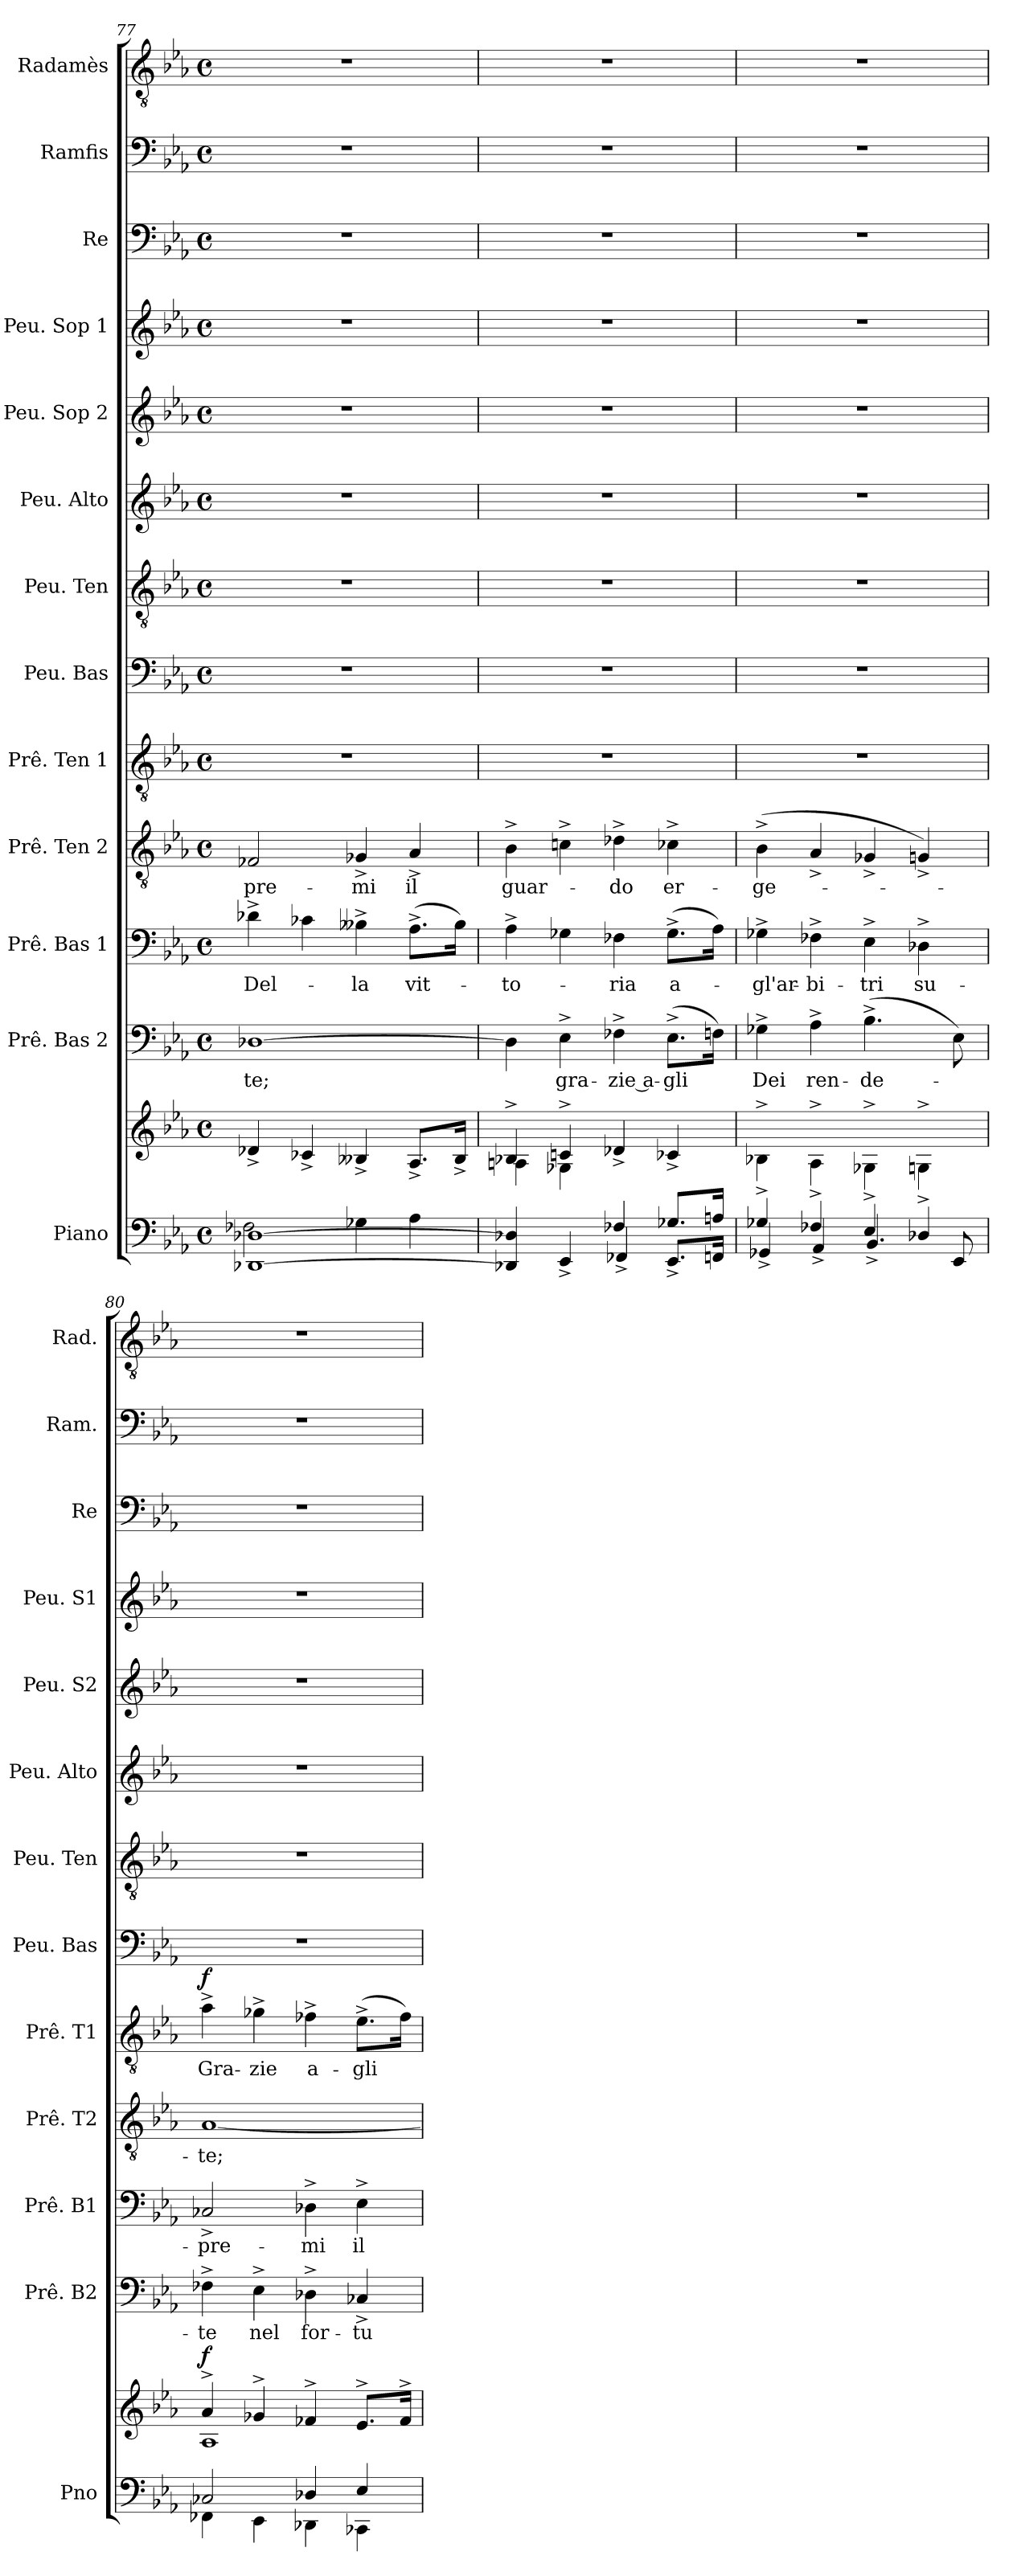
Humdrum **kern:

**kern	**kern	**dynam	**kern	**text	**kern	**text	**kern	**text	**kern	**text	**dynam	**kern	**kern	**kern	**kern	**kern	**kern	**kern	**kern
*part13	*part13	*part13	*part12	*part12	*part11	*part11	*part10	*part10	*part9	*part9	*part9	*part8	*part7	*part6	*part5	*part4	*part3	*part2	*part1
*staff14	*staff13	*staff13/14	*staff12	*staff12	*staff11	*staff11	*staff10	*staff10	*staff9	*staff9	*staff9	*staff8	*staff7	*staff6	*staff5	*staff4	*staff3	*staff2	*staff1
*I"Piano	*	*	*I"Prê. Bas 2	*	*I"Prê. Bas 1	*	*I"Prê. Ten 2	*	*I"Prê. Ten 1	*	*	*I"Peu. Bas	*I"Peu. Ten	*I"Peu. Alto	*I"Peu. Sop 2	*I"Peu. Sop 1	*I"Re	*I"Ramfis	*I"Radamès
*I'Pno	*	*	*I'Prê. B2	*	*I'Prê. B1	*	*I'Prê. T2	*	*I'Prê. T1	*	*	*I'Peu. Bas	*I'Peu. Ten	*I'Peu. Alto	*I'Peu. S2	*I'Peu. S1	*I'Re	*I'Ram.	*I'Rad.
*clefF4	*clefG2	*	*clefF4	*	*clefF4	*	*clefGv2	*	*clefGv2	*	*	*clefF4	*clefGv2	*clefG2	*clefG2	*clefG2	*clefF4	*clefF4	*clefGv2
*k[b-e-a-]	*k[b-e-a-]	*	*k[b-e-a-]	*	*k[b-e-a-]	*	*k[b-e-a-]	*	*k[b-e-a-]	*	*	*k[b-e-a-]	*k[b-e-a-]	*k[b-e-a-]	*k[b-e-a-]	*k[b-e-a-]	*k[b-e-a-]	*k[b-e-a-]	*k[b-e-a-]
*M4/4	*M4/4	*	*M4/4	*	*M4/4	*	*M4/4	*	*M4/4	*	*	*M4/4	*M4/4	*M4/4	*M4/4	*M4/4	*M4/4	*M4/4	*M4/4
*met(c)	*met(c)	*	*met(c)	*	*met(c)	*	*met(c)	*	*met(c)	*	*	*met(c)	*met(c)	*met(c)	*met(c)	*met(c)	*met(c)	*met(c)	*met(c)
=77	=77	=77	=77	=77	=77	=77	=77	=77	=77	=77	=77	=77	=77	=77	=77	=77	=77	=77	=77
*^	*	*	*	*	*	*	*	*	*	*	*	*	*	*	*	*	*	*	*
!	!	!	!	!	!LO:LY:b:color=#0055FF	!	!LO:LY:b:color=#0055FF	!	!LO:LY:b:color=#0055FF	!	!	!	!	!	!	!	!	!	!	!
[1DD-X [1D-X	2F-X\	4d-X^/	.	[1D-X	-te;	4d-X^\	Del-	2F-X/	-pre-	1r	.	.	1r	1r	1r	1r	1r	1r	1r	1r
.	.	4c-X^/	.	.	.	4c-X\	.	.	.	.	.	.	.	.	.	.	.	.	.	.
!	!	!	!	!	!	!	!LO:LY:b:color=#0055FF	!	!LO:LY:b:color=#0055FF	!	!	!	!	!	!	!	!	!	!	!
.	4G-X\	4B--X^/	.	.	.	4B--X^\	-la	4G-X^/	-mi	.	.	.	.	.	.	.	.	.	.	.
!	!	!	!	!	!	!	!LO:LY:b:color=#0055FF	!	!LO:LY:b:color=#0055FF	!	!	!	!	!	!	!	!	!	!	!
.	4A-\	8.A-^/L	.	.	.	(>8.A-^\L	vit-	4A-^/	il	.	.	.	.	.	.	.	.	.	.	.
.	.	16B--^/Jk	.	.	.	16B--\Jk)	.	.	.	.	.	.	.	.	.	.	.	.	.	.
=78	=78	=78	=78	=78	=78	=78	=78	=78	=78	=78	=78	=78	=78	=78	=78	=78	=78	=78	=78	=78
*	*	*^	*	*	*	*	*	*	*	*	*	*	*	*	*	*	*	*	*	*
!	!	!	!	!	!	!	!	!LO:LY:b:color=#0055FF	!	!LO:LY:b:color=#0055FF	!	!	!	!	!	!	!	!	!	!	!
2ryy	4DD-X/] 4D-X/]	4B-X^/	4An\	.	4D-\]	.	4A-^\	-to-	4B-^\	guar-	1r	.	.	1r	1r	1r	1r	1r	1r	1r	1r
!	!	!	!	!	!	!LO:LY:b:color=#0055FF	!	!	!	!	!	!	!	!	!	!	!	!	!	!	!
.	4EE-^/	4cn^/	4G-X\	.	4E-^\	gra-	4G-X\	.	4cn^\	.	.	.	.	.	.	.	.	.	.	.	.
!	!	!	!	!	!	!LO:LY:b:color=#0055FF	!	!LO:LY:b:color=#0055FF	!	!LO:LY:b:color=#0055FF	!	!	!	!	!	!	!	!	!	!	!
4F-X/	4FF-X^/	4d-X^/	2ryy	.	4F-X^\	zie a-	4F-X\	-ria	4d-X^\	-do	.	.	.	.	.	.	.	.	.	.	.
!	!	!	!	!	!	!LO:LY:b:color=#0055FF	!	!LO:LY:b:color=#0055FF	!	!LO:LY:b:color=#0055FF	!	!	!	!	!	!	!	!	!	!	!
8.G-X/L	8.EE-^/L	4c-X^/	.	.	(>8.E-^\L	-gli	(>8.G-^\L	a-	4c-X^\	er-	.	.	.	.	.	.	.	.	.	.	.
16A/Jk	16FFn/Jk	.	.	.	16Fn\Jk)	.	16A-\Jk)	.	.	.	.	.	.	.	.	.	.	.	.	.	.
*	*	*v	*v	*	*	*	*	*	*	*	*	*	*	*	*	*	*	*	*	*	*
!!LO:PB:g=z
=79	=79	=79	=79	=79	=79	=79	=79	=79	=79	=79	=79	=79	=79	=79	=79	=79	=79	=79	=79	=79
!	!	!	!	!	!LO:LY:b:color=#0055FF	!	!LO:LY:b:color=#0055FF	!	!LO:LY:b:color=#0055FF	!	!	!	!	!	!	!	!	!	!	!
4G-X^/	4GG-X^/	4B-X^\	.	4G-X^\	Dei	4G-X^\	-gl'ar-	(>4B-^\	-ge-	1r	.	.	1r	1r	1r	1r	1r	1r	1r	1r
!	!	!	!	!	!LO:LY:b:color=#0055FF	!	!LO:LY:b:color=#0055FF	!	!	!	!	!	!	!	!	!	!	!	!	!
4F-X^/	4AA-^/	4A-^\	.	4A-^\	ren-	4F-X^\	-bi-	4A-^/	.	.	.	.	.	.	.	.	.	.	.	.
!	!	!	!	!	!LO:LY:b:color=#0055FF	!	!LO:LY:b:color=#0055FF	!	!	!	!	!	!	!	!	!	!	!	!	!
4E-^/	4.BB-^/	4G-X^\	.	(>4.B-^\	-de-	4E-^\	-tri	4G-X^/	.	.	.	.	.	.	.	.	.	.	.	.
!	!	!	!	!	!	!	!LO:LY:b:color=#0055FF	!	!	!	!	!	!	!	!	!	!	!	!	!
4D-X^/	.	4Gn^\	.	.	.	4D-X^\	su-	4Gn^/)	.	.	.	.	.	.	.	.	.	.	.	.
.	8EE-/	.	.	8E-\)	.	.	.	.	.	.	.	.	.	.	.	.	.	.	.	.
=80	=80	=80	=80	=80	=80	=80	=80	=80	=80	=80	=80	=80	=80	=80	=80	=80	=80	=80	=80	=80
*	*	*^	*	*	*	*	*	*	*	*	*	*	*	*	*	*	*	*	*	*
!	!	!	!	!LO:DY:a	!	!LO:LY:b:color=#0055FF	!	!LO:LY:b:color=#0055FF	!	!LO:LY:b:color=#0055FF	!	!LO:LY:b:color=#AA0000	!LO:DY:a	!	!	!	!	!	!	!	!
2C-X/	4FF-X\	4a-^/	1A-	f	4F-X^\	-te	2C-X^/	-pre-	[1A-	-te;	4a-^\	Gra-	f	1r	1r	1r	1r	1r	1r	1r	1r
!	!	!	!	!	!	!LO:LY:b:color=#0055FF	!	!	!	!	!	!LO:LY:b:color=#AA0000	!	!	!	!	!	!	!	!	!
.	4EE-\	4g-X^/	.	.	4E-^\	nel	.	.	.	.	4g-X^\	-zie	.	.	.	.	.	.	.	.	.
!	!	!	!	!	!	!LO:LY:b:color=#0055FF	!	!LO:LY:b:color=#0055FF	!	!	!	!LO:LY:b:color=#AA0000	!	!	!	!	!	!	!	!	!
4D-X/	4DD-X\	4f-X^/	.	.	4D-X^\	for-	4D-X^\	-mi	.	.	4f-X^\	a-	.	.	.	.	.	.	.	.	.
!	!	!	!	!	!	!LO:LY:b:color=#0055FF	!	!LO:LY:b:color=#0055FF	!	!	!	!LO:LY:b:color=#AA0000	!	!	!	!	!	!	!	!	!
4E-/	4CC-X\	8.e-^/L	.	.	4C-X^/	-tu-	4E-^\	il	.	.	(>8.e-^\L	-gli	.	.	.	.	.	.	.	.	.
.	.	16f-^/Jk	.	.	.	.	.	.	.	.	16f-\Jk)	.	.	.	.	.	.	.	.	.	.
*v	*v	*	*	*	*	*	*	*	*	*	*	*	*	*	*	*	*	*	*	*	*
*	*v	*v	*	*	*	*	*	*	*	*	*	*	*	*	*	*	*	*	*	*
=	=	=	=	=	=	=	=	=	=	=	=	=	=	=	=	=	=	=	=
*-	*-	*-	*-	*-	*-	*-	*-	*-	*-	*-	*-	*-	*-	*-	*-	*-	*-	*-	*-
